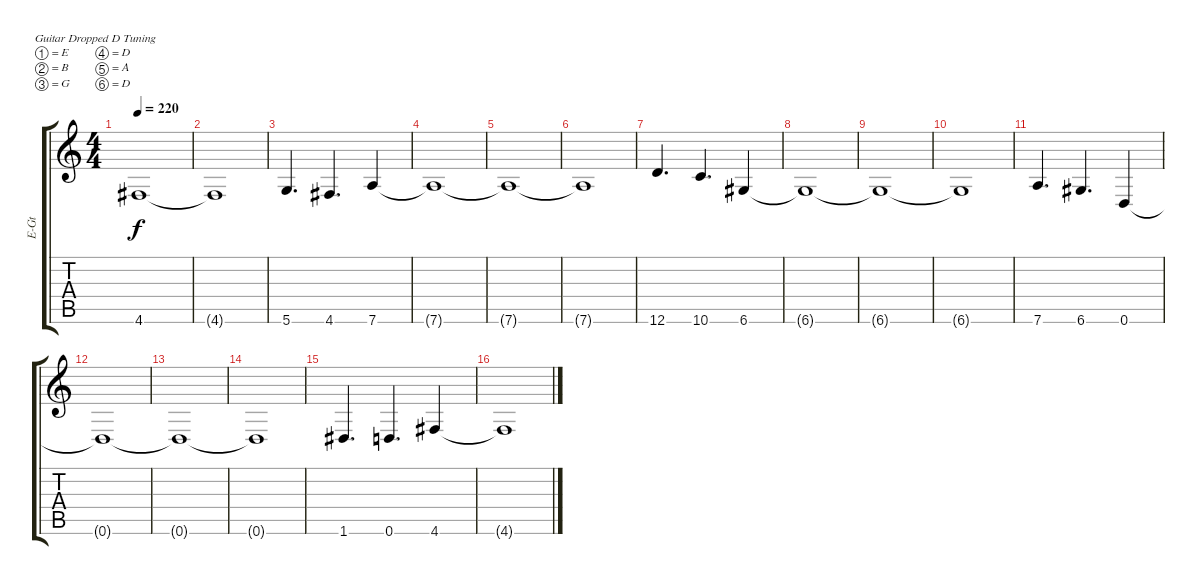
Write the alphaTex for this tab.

\bracketExtendMode groupsimilarinstruments
\otherSystemsTrackNameOrientation horizontal
\track ("Guitar-spare" "E-Gt") {instrument distortionguitar}
\staff {score tabs}
\tuning (E4 B3 G3 D3 A2 D2)
\ts (4 4)
\tempo 220
\clef g2
\ks c
4.6{t acc #}.1{dy f beam Up} |
4.6{t acc #}.1{beam Up} |
5.6.4{d beam Up} 4.6{acc #}.4{d beam Up} 7.6.4{beam Up} |
7.6{t}.1{beam Up} |
7.6{t}.1{beam Up} |
7.6{t}.1{beam Up} |
12.6.4{d beam Up} 10.6.4{d beam Up} 6.6{acc #}.4{beam Up} |
6.6{t acc #}.1{beam Up} |
6.6{t acc #}.1{beam Up} |
6.6{t acc #}.1{beam Up} |
7.6.4{d beam Up} 6.6{acc #}.4{d beam Up} 0.6.4{beam Up} |
0.6{t}.1{beam Up} |
0.6{t}.1{beam Up} |
0.6{t}.1{beam Up} |
1.6{acc #}.4{d beam Up} 0.6.4{d beam Up} 4.6{acc #}.4{beam Up} |
4.6{t acc #}.1{beam Up}
